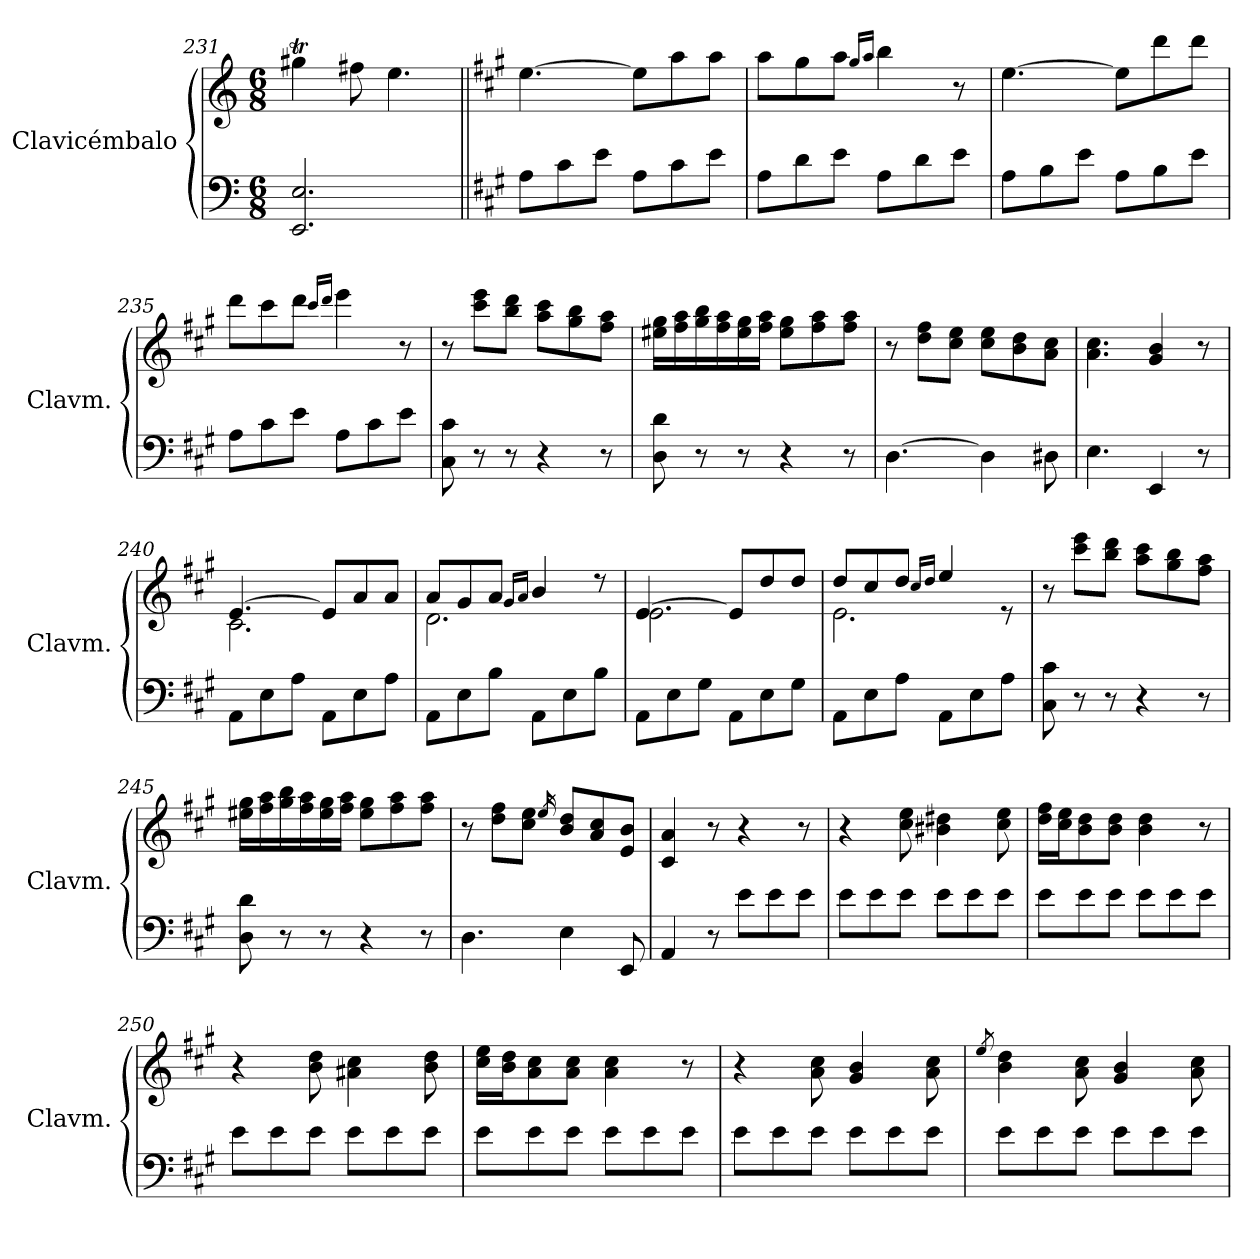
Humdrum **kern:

**kern	**kern
*part2	*part1
*staff2	*staff1
*I"Clavicémbalo	*I"Clavicémbalo
*I'Clavm.	*I'Clavm.
*clefF4	*clefG2
*k[]	*k[]
*M6/8	*M6/8
*MM60	*MM60
=231	=231
2.EE/ 2.E/	4gg#Xt\
.	8ff#X\
.	4.ee\
=232||	=232||
*k[f#c#g#]	*k[f#c#g#]
*	*MM120
8A\L	[4.ee\
8c#\	.
8e\J	.
8A\L	8ee\L]
8c#\	8aa\
8e\J	8aa\J
=233	=233
8A\L	8aa\L
8d\	8gg#\
8e\J	8aa\J
.	16qgg#/LL
.	16qaa/JJ
8A\L	4bb\
8d\	.
8e\J	8r
=234	=234
8A\L	[4.ee\
8B\	.
8e\J	.
8A\L	8ee\L]
8B\	8ddd\
8e\J	8ddd\J
!!LO:LB:g=z
=235	=235
8A\L	8ddd\L
8c#\	8ccc#\
8e\J	8ddd\J
.	16qccc#/LL
.	16qddd/JJ
8A\L	4eee\
8c#\	.
8e\J	8r
=236	=236
8C#\ 8c#\	8r
8r	8ccc#\ 8eee\L
8r	8bb\ 8ddd\J
4r	8aa\ 8ccc#\L
.	8gg#\ 8bb\
8r	8ff#\ 8aa\J
=237	=237
8D\ 8d\	16ee#X\ 16gg#\LL
.	16ff#\ 16aa\
8r	16gg#\ 16bb\
.	16ff#\ 16aa\
8r	16ee#\ 16gg#\
.	16ff#\ 16aa\JJ
4r	8ee#\ 8gg#\L
.	8ff#\ 8aa\
8r	8ff#\ 8aa\J
=238	=238
[4.D\	8r
.	8dd\ 8ff#\L
.	8cc#\ 8ee\J
4D\]	8cc#\ 8ee\L
.	8b\ 8dd\
8D#X\	8a\ 8cc#\J
=239	=239
4.E\	4.a\ 4.cc#\
4EE/	4g#/ 4b/
8r	8r
!!LO:LB:g=z
=240	=240
*	*^
8AA\L	[4.e/	2.c#\
8E\	.	.
8A\J	.	.
8AA\L	8e/L]	.
8E\	8a/	.
8A\J	8a/J	.
=241	=241	=241
8AA\L	8a/L	2.d\
8E\	8g#/	.
8B\J	8a/J	.
.	16qg#/LL	.
.	16qa/JJ	.
8AA\L	4b/	.
8E\	.	.
8B\J	8r	.
=242	=242	=242
8AA\L	[4.e/	2.e\
8E\	.	.
8G#\J	.	.
8AA\L	8e/L]	.
8E\	8dd/	.
8G#\J	8dd/J	.
=243	=243	=243
8AA\L	8dd/L	2.e\
8E\	8cc#/	.
8A\J	8dd/J	.
.	16qcc#/LL	.
.	16qdd/JJ	.
8AA\L	4ee/	.
8E\	.	.
8A\J	8re	.
*	*v	*v
=244	=244
8C#\ 8c#\	8r
8r	8ccc#\ 8eee\L
8r	8bb\ 8ddd\J
4r	8aa\ 8ccc#\L
.	8gg#\ 8bb\
8r	8ff#\ 8aa\J
!!LO:LB:g=z
=245	=245
8D\ 8d\	16ee#X\ 16gg#\LL
.	16ff#\ 16aa\
8r	16gg#\ 16bb\
.	16ff#\ 16aa\
8r	16ee#\ 16gg#\
.	16ff#\ 16aa\JJ
4r	8ee#\ 8gg#\L
.	8ff#\ 8aa\
8r	8ff#\ 8aa\J
=246	=246
4.D\	8r
.	8dd\ 8ff#\L
.	8cc#\ 8ee\J
.	16qee/
4E\	8b/ 8dd/L
.	8a/ 8cc#/
8EE/	8e/ 8b/J
=247	=247
4AA/	4c#/ 4a/
8r	8r
8e\L	4r
8e\	.
8e\J	8r
=248	=248
8e\L	4r
8e\	.
8e\J	8cc#\ 8ee\
8e\L	4b#X\ 4dd#X\
8e\	.
8e\J	8cc#\ 8ee\
!!LO:LB:g=z
=249	=249
8e\L	16dd\ 16ff#\LL
.	16cc#\ 16ee\J
8e\	8b\ 8dd\
8e\J	8b\ 8dd\J
8e\L	4b\ 4dd\
8e\	.
8e\J	8r
=250	=250
8e\L	4r
8e\	.
8e\J	8b\ 8dd\
8e\L	4a#X\ 4cc#\
8e\	.
8e\J	8b\ 8dd\
=251	=251
8e\L	16cc#\ 16ee\LL
.	16b\ 16dd\J
8e\	8a\ 8cc#\
8e\J	8a\ 8cc#\J
8e\L	4a\ 4cc#\
8e\	.
8e\J	8r
=252	=252
8e\L	4r
8e\	.
8e\J	8a\ 8cc#\
8e\L	4g#/ 4b/
8e\	.
8e\J	8a\ 8cc#\
!!LO:PB:g=z
=253	=253
.	8qee/
8e\L	4b\ 4dd\
8e\	.
8e\J	8a\ 8cc#\
8e\L	4g#/ 4b/
8e\	.
8e\J	8a\ 8cc#\
=	=
*-	*-
